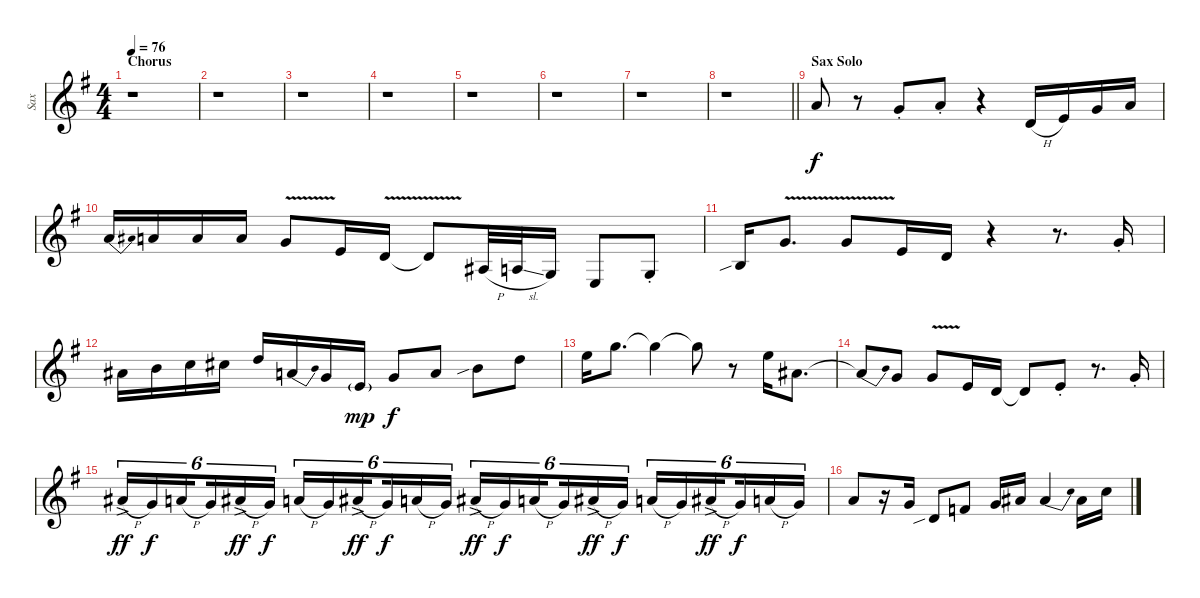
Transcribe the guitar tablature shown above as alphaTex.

\track ("Sax" "Sax") {instrument altosax}
\staff {score}
\tuning (E4 B3 G3 D3 A2 E2) {hide}
\ts (4 4)
\section ("" "Chorus")
\tempo 76
\clef g2
\ks eminor
r.1{dy f} |
r.1 |
r.1 |
r.1 |
r.1 |
r.1 |
r.1 |
\barLineRight lightlight
r.1 |
\section ("" "Sax Solo")
14.3.8 r.8 12.3{st}.8 14.3{st}.8 r.4 12.4{h}.16 14.4.16 12.3.16 14.3.16 |
14.3{be (bend 0 0 60 2)}.16 14.3.16 14.3.16 14.3.16 12.3{v}.8 14.4.16 12.4{v}.16 12.4{t}.8 13.5{h}.32 12.5{sl}.32 10.5.16 12.6.8 10.5{st}.8 |
14.5{sib}.16 12.3{v}.8{d} 12.3{v}.8 14.4.16 12.4.16 r.4 r.8{d} 12.3{st}.16 |
15.3.16 12.2.16 13.2.16 14.2.16 15.2.16 14.3{be (bend 0 0 60 4)}.16 12.3.16 14.4{g}.16{dy mp} 12.3.8{dy f} 14.3.8 16.3{sib}.8 15.2.8 |
17.2.16 15.1.8{d} 15.1{t}.4 15.1{t}.8 r.8 12.1.16 15.3.8{d} |
15.3{be (bend 0 0 60 2) t}.8 12.3.8 12.3{v}.8 14.4.16 12.4.16 12.4{t}.8 14.4{st}.8 r.8{d} 12.3{st}.16 |
15.3{h ac}.16{tu (6 4) dy ff} 12.3.16{tu (6 4) dy f} 14.3{h}.16{tu (6 4) beam splitsecondary} 12.3.16{tu (6 4)} 15.3{h ac}.16{tu (6 4) dy ff} 12.3.16{tu (6 4) dy f} 14.3{h}.16{tu (6 4)} 12.3.16{tu (6 4)} 15.3{h ac}.16{tu (6 4) dy ff beam splitsecondary} 12.3.16{tu (6 4) dy f} 14.3{h}.16{tu (6 4)} 12.3.16{tu (6 4)} 15.3{h ac}.16{tu (6 4) dy ff} 12.3.16{tu (6 4) dy f} 14.3{h}.16{tu (6 4) beam splitsecondary} 12.3.16{tu (6 4)} 15.3{h ac}.16{tu (6 4) dy ff} 12.3.16{tu (6 4) dy f} 14.3{h}.16{tu (6 4)} 12.3.16{tu (6 4)} 15.3{h ac}.16{tu (6 4) dy ff beam splitsecondary} 12.3.16{tu (6 4) dy f} 14.3{h}.16{tu (6 4)} 12.3.16{tu (6 4)} |
14.3.8 r.16 12.3.16 17.5{sib}.8 15.4.8 17.4.16 15.3.16 15.3{be (bend 0 0 60 4)}.4 15.3.16 17.3{be (custom 0 0 10 2 20 2 30 0 60 0)}.16
